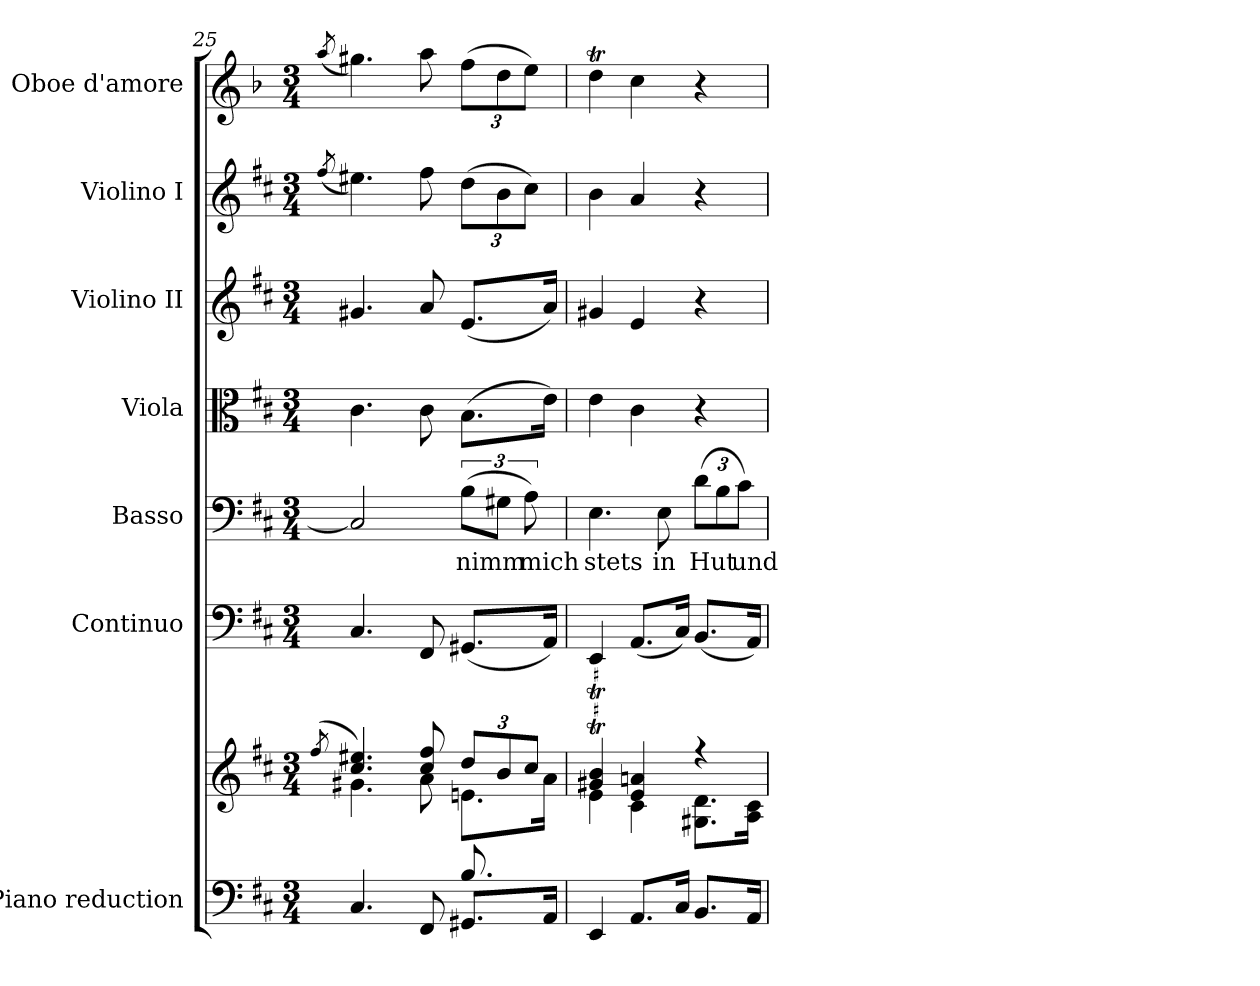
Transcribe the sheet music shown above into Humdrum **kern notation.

**kern	**kern	**kern	**kern	**text	**kern	**kern	**kern	**kern
*part7	*part7	*part6	*part5	*part5	*part4	*part3	*part2	*part1
*staff8	*staff7	*staff6	*staff5	*staff5	*staff4	*staff3	*staff2	*staff1
*I"Piano reduction	*	*I"Continuo	*I"Basso	*	*I"Viola	*I"Violino II	*I"Violino I	*I"Oboe d'amore
*I'Pno	*	*	*	*	*	*	*	*I'Ob
*clefF4	*clefG2	*clefF4	*clefF4	*	*clefC3	*clefG2	*clefG2	*clefG2
*	*	*	*	*	*	*	*	*ITrd2c3
*k[f#c#]	*k[f#c#]	*k[f#c#]	*k[f#c#]	*	*k[f#c#]	*k[f#c#]	*k[f#c#]	*k[f#c#]
*M3/4	*M3/4	*M3/4	*M3/4	*	*M3/4	*M3/4	*M3/4	*M3/4
=25	=25	=25	=25	=25	=25	=25	=25	=25
.	(>8qff#/	.	.	.	.	.	(<8qff#/	(<8qff#/
*^	*^	*	*	*	*	*	*	*
*	*	*	*^	*	*	*	*	*	*	*
4.C#/	2ryy	4.cc#/ 4.ee#X/)	4.g#X\	8.ryy	4.C#/	2C#/]	.	4.c#\	4.g#X/	4.ee#X\)	4.ee#X\)
*	*	*	*v	*v	*	*	*	*	*	*	*
8FF#/	.	8cc#/ 8ff#/	8a\	8FF#/	.	.	8c#\	8a/	8ff#\	8ff#\
*	*	*Xbrackettup	*	*	*	*	*	*	*	*
!	!	!	!	!	!	!LO:LY:b	!	!	!	!
*	*	*	*	*	*	*	*	*	*Xbrackettup	*Xbrackettup
8.B/L	8.GG#X/L	12dd/L	8.en\L	(<8.GG#X/L	(>12B\L	nimm	(>8.B\L	(<8.e/L	(>12dd\L	(>12dd\L
.	.	12b/	.	.	12G#X\J	.	.	.	12b\	12b\
!	!	!	!	!	!	!LO:LY:b	!	!	!	!
.	.	12cc#/J	.	.	12A\)	mich	.	.	12cc#\J)	12cc#\J)
*	*	*	*^	*	*	*	*	*	*	*
16ryy	16AA/Jk	.	16a\Jk	16e\Jk	16AA/Jk)	.	.	16e\Jk)	16a/Jk)	.	.
=26	=26	=26	=26	=26	=26	=26	=26	=26	=26	=26	=26
!	!	!	!	!	!	!	!LO:LY:b	!	!	!	!
*v	*v	*	*	*	*	*	*	*	*	*	*
*	*	*v	*v	*	*	*	*	*	*	*
4EE/	4g#X/T 4b/T	4e\	4EE/	4.E\	stets	4e\	4g#X/	4b\	4bT\
8.AA/L	4e/ 4a/	4c#\	(<8.AA/L	.	.	4c#\	4e/	4a/	4a\
!	!	!	!	!	!LO:LY:b	!	!	!	!
.	.	.	.	8E\	in	.	.	.	.
16C#/Jk	.	.	16C#/Jk)	.	.	.	.	.	.
*	*	*	*	*Xbrackettup	*	*	*	*	*
!	!	!	!	!	!LO:LY:b	!	!	!	!
8.BB/L	4r	8.G#X\ 8.d\L	(<8.BB/L	(>12d\L	Hut	4r	4r	4r	4r
.	.	.	.	12B\	.	.	.	.	.
!	!	!	!	!	!LO:LY:b	!	!	!	!
.	.	.	.	12c#\J)	und	.	.	.	.
16AA/Jk	.	16A\ 16c#\Jk	16AA/Jk)	.	.	.	.	.	.
*	*v	*v	*	*	*	*	*	*	*
=	=	=	=	=	=	=	=	=
*-	*-	*-	*-	*-	*-	*-	*-	*-
